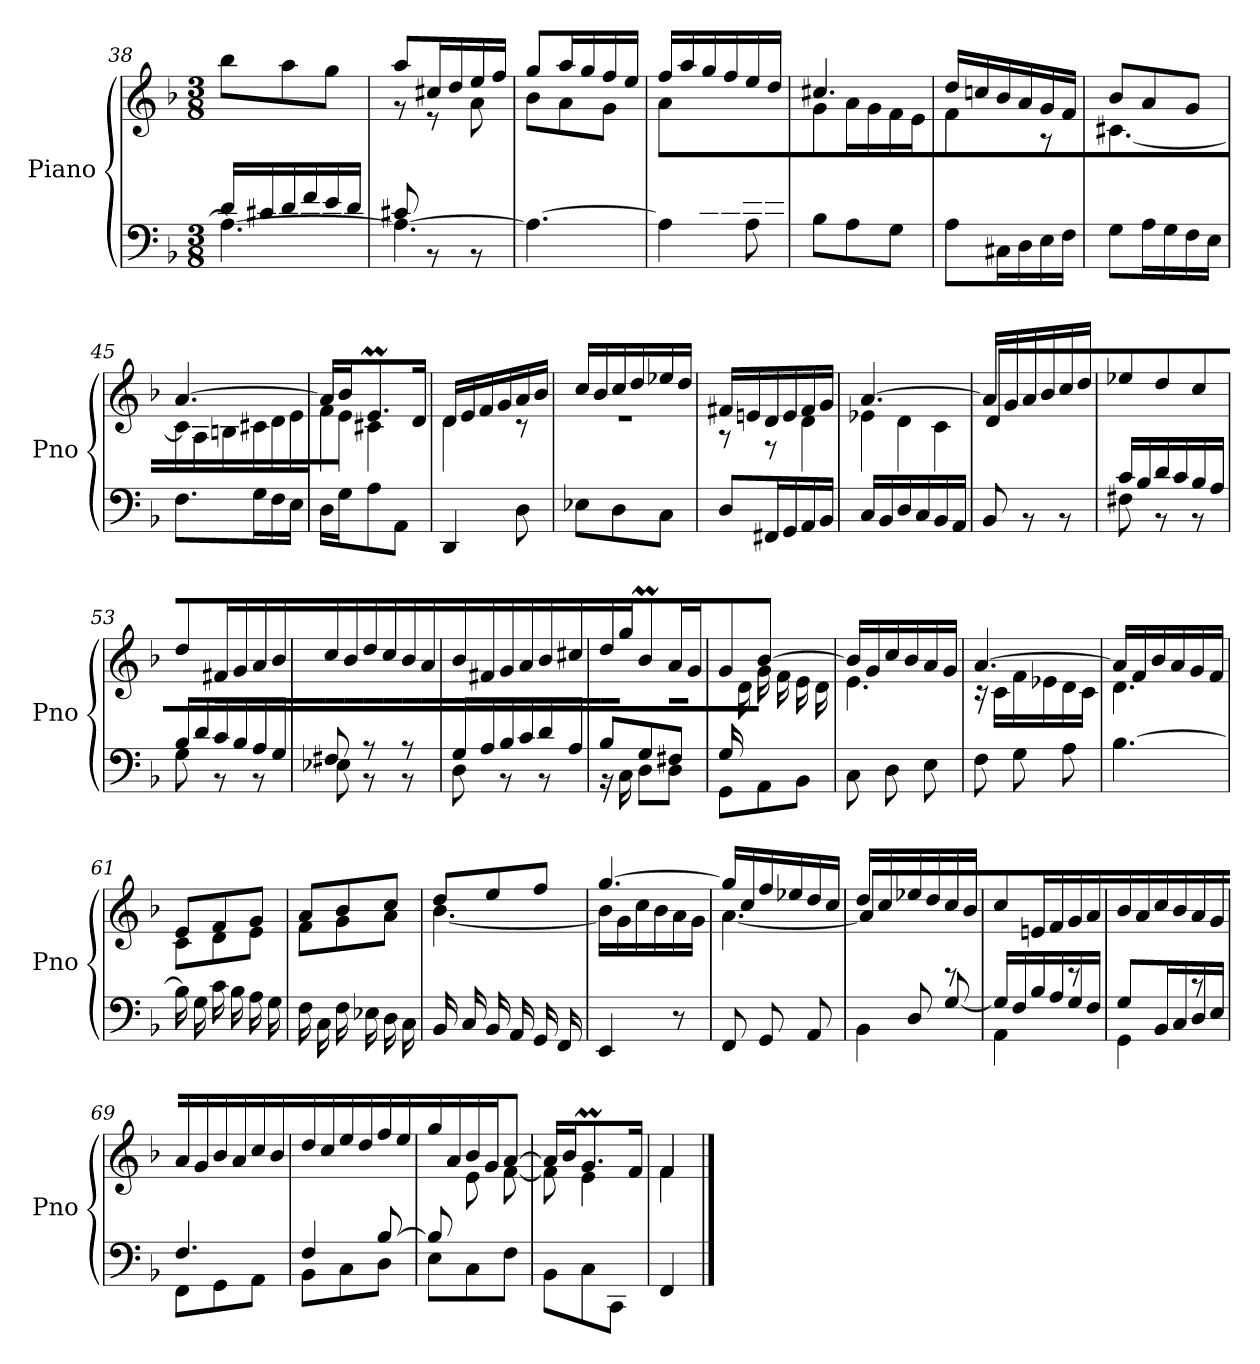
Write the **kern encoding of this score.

**kern	**kern
*part1	*part1
*staff2	*staff1
*I"Piano	*
*I'Pno	*
!!LO:LB:g=z
*clefF4	*clefG2
*k[b-]	*k[b-]
*M3/8	*M3/8
=38	=38
*^	*
4.A\_	16d/LL	8bb-\L
.	16c#X/	.
.	16d/	8aa\
.	16f/	.
.	16e/	8gg\J
.	16d/JJ	.
=39	=39	=39
*	*	*^
4.A\_	8c#X/	8aa/L	8r
.	8r	16cc#X/L	8r
.	.	16dd/	.
.	8r	16ee/	8a\
.	.	16ff/JJ	.
*v	*v	*	*
=40	=40	=40
4.A\_	8gg/L	8b-\L
.	16aa/L	8a\
.	16gg/	.
.	16ff/	8g\J
.	16ee/JJ	.
=41	=41	=41
*^	*	*
8ryy	4A\]	16ff/LL	8a\L
.	.	16aa/	.
16c#X/L	.	16gg/	4ryy
16d/	.	16ff/	.
16e/	8A\	16ee/	.
16f/JJ	.	16dd/JJ	.
*v	*v	*	*
=42	=42	=42
8B-\L	4.cc#X/	8g\L
8A\	.	16a\L
.	.	16g\
8G\J	.	16f\
.	.	16e\JJ
=43	=43	=43
8A\L	16dd/LL	4f\
.	16ccn/	.
16C#X\L	16b-/	.
16D\	16a/	.
16E\	16g/	8r
16F\JJ	16f/JJ	.
!!LO:LB:g=z	!!
=44	=44	=44
8G\L	8b-/L	[4.c#X\
16A\L	8a/	.
16G\	.	.
16F\	8g/J	.
16E\JJ	.	.
=45	=45	=45
8.F\L	[4.a/	16c#\LL]
.	.	16A\
.	.	16Bn\
16G\L	.	16c#X\
16F\	.	16d\
16E\JJ	.	16e\JJ
=46	=46	=46
16D\LL	16a/LL]	16f\LL
16G\J	16b-/J	16e\JJ
8A\	8.em/	4c#X\
8AA\J	.	.
.	16d/Jk	.
=47	=47	=47
4DD/	16d/LL	4d\
.	16e/	.
.	16f/	.
.	16g/	.
8D\	16a/	8r
.	16b-/JJ	.
=48	=48	=48
8E-X\L	16cc/LL	4.r
.	16b-/	.
8D\	16cc/	.
.	16dd/	.
8C\J	16ee-X/	.
.	16dd/JJ	.
=49	=49	=49
8D/L	16f#X/LL	8r
.	16en/	.
16FF#X/L	16d/	8r
16GG/	16e/	.
16AA/	16f#/	8d\
16BB-/JJ	16g/JJ	.
!!LO:PB:g=z	!!
=50	=50	=50
16C/LL	[4.a/	8e-X\L
16BB-/	.	.
16D/	.	8d\
16C/	.	.
16BB-/	.	8c\J
16AA/JJ	.	.
=51	=51	=51
*^	*	*
8ryy	8BB-/	16a/LL]	8d\L
.	.	16g/	.
16F#X/L	8r	16a/	4ryy
16G/	.	16b-/	.
16A/	8r	16cc/	.
16B-/JJ	.	16dd/JJ	.
*	*	*v	*v
=52	=52	=52
16c/LL	8F#X\	8ee-X\L
16B-/	.	.
16d/	8r	8dd\
16c/	.	.
16B-/	8r	8cc\J
16A/JJ	.	.
=53	=53	=53
16B-/LL	8G\	8dd/L
16d/	.	.
16c/	8r	16f#X/L
16B-/	.	16g/
16A/	8r	16a/
16G/JJ	.	16b-/JJ
=54	=54	=54
8F#X/	8E-X\	16cc/LL
.	.	16b-/
8r	8r	16dd/
.	.	16cc/
8r	8r	16b-/
.	.	16a/JJ
=55	=55	=55
16G/LL	8D\	16b-/LL
16A/	.	16f#X/
16B-/	8r	16g/
16c/	.	16a/
16d/	8r	16b-/
16A/JJ	.	16cc#X/JJ
!!LO:LB:g=z
=56	=56	=56
8B-/L	16r	16dd\LL
.	16C\	16gg\J
8G/	8D\L	8b-M\
8F#X/J	8D\J	16a\L
.	.	16g\JJ
=57	=57	=57
*	*	*^
16G/LL	8GG\L	8g/	16ryy
4ryy	.	.	16d\
.	8AA\	[4b-/	16g\
.	.	.	16f\
.	8BB-\J	.	16e\
16ryy	.	.	16d\JJ
*v	*v	*	*
=58	=58	=58
8C\L	16b-/LL]	4.e\
.	16g/	.
8D\	16cc/	.
.	16b-/	.
8E\J	16a/	.
.	16g/JJ	.
=59	=59	=59
8F\L	[4.a/	16r
.	.	16c\LL
8G\	.	16f\
.	.	16e-X\
8A\J	.	16d\
.	.	16c\JJ
=60	=60	=60
[4.B-\	16a/LL]	4.d\
.	16f/	.
.	16b-/	.
.	16a/	.
.	16g/	.
.	16f/JJ	.
=61	=61	=61
16B-\LL]	8e/L	8c\L
16G\	.	.
16c\	8f/	8d\
16B-\	.	.
16A\	8g/J	8e\J
16G\JJ	.	.
!!LO:LB:g=z	!!
=62	=62	=62
16F\LL	8a/L	8f\L
16C\	.	.
16F\	8b-/	8g\
16E-X\	.	.
16D\	8cc/J	8a\J
16C\JJ	.	.
=63	=63	=63
16BB-/LL	8dd/L	[4.b-\
16C/	.	.
16BB-/	8ee/	.
16AA/	.	.
16GG/	8ff/J	.
16FF/JJ	.	.
=64	=64	=64
4EE/	[4.gg/	16b-\LL]
.	.	16g\
.	.	16cc\
.	.	16b-\
8r	.	16a\
.	.	16g\JJ
=65	=65	=65
8FF/L	16gg/LL]	[4.a\
.	16cc/	.
8GG/	16ff/	.
.	16ee-X/	.
8AA/J	16dd/	.
.	16cc/JJ	.
=66	=66	=66
*^	*	*
4BB-\	8ryy	16dd/LL	8a\L]
.	.	16cc/	.
.	8D/	16ee-X/	4ryy
.	.	16dd/	.
8r	[8G/J	16cc/	.
.	.	16b-/JJ	.
*	*	*v	*v
=67	=67	=67
4AA\	16G/LL]	8cc/L
.	16F/	.
.	16B-/	16en/L
.	16A/	16f/
8r	16G/	16g/
.	16F/JJ	16a/JJ
!!LO:LB:g=z
=68	=68	=68
4GG\	8G/L	16b-/LL
.	.	16a/
.	16BB-/L	16cc/
.	16C/	16b-/
8r	16D/	16a/
.	16E/JJ	16g/JJ
=69	=69	=69
8FF\L	4.F/	16a/LL
.	.	16g/
8GG\	.	16b-/
.	.	16a/
8AA\J	.	16cc/
.	.	16b-/JJ
=70	=70	=70
4F/	8BB-\L	16dd/LL
.	.	16cc/
.	8C\	16ee/
.	.	16dd/
[8B-/	8D\J	16ff/
.	.	16ee/JJ
=71	=71	=71
*	*	*^
8B-/L]	8E\L	16gg/LL	8ryy
.	.	16a/	.
4ryy	8C\	16b-/	8e\
.	.	16g/J	.
.	8F\J	[8a/J	[8f\J
*v	*v	*	*
=72	=72	=72
8BB-\L	16a/LL]	8f\]
.	16b-/J	.
8C\	8.gM/	4e\
8CC\J	.	.
.	16f/Jk	.
=73	=73	=73
*	*	*^
4FF/	4f/	4f\	4f/
*	*v	*v	*v
==	==
*-	*-
